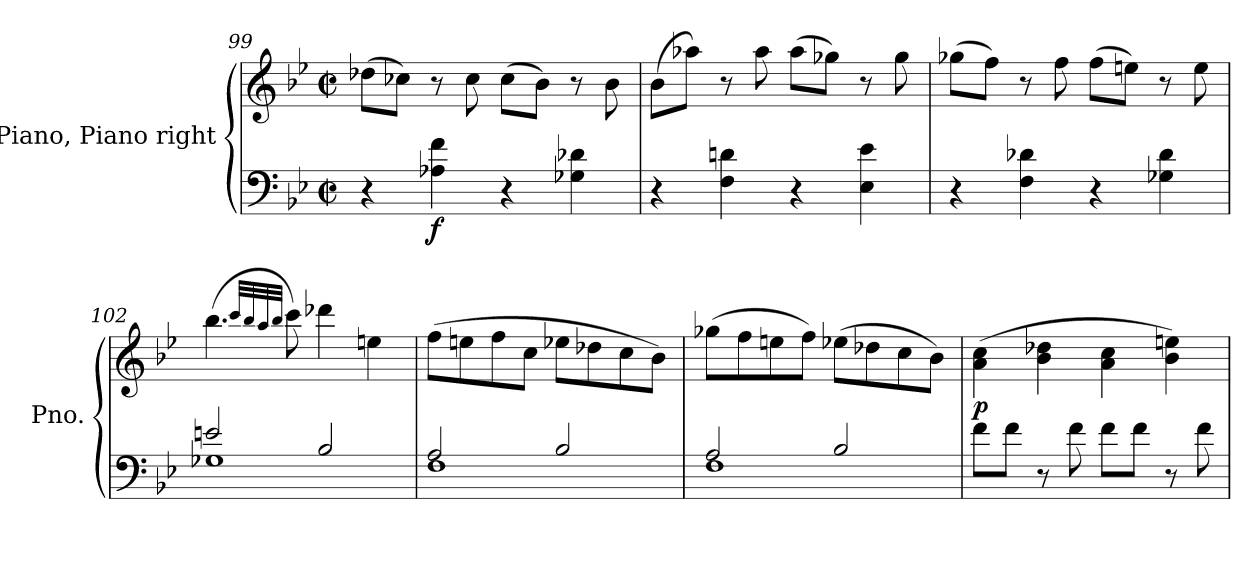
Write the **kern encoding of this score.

**kern	**kern	**dynam
*part1	*part1	*part1
*staff2	*staff1	*staff1/2
*I"Piano, Piano right	*	*
*I'Pno.	*	*
*clefF4	*clefG2	*
*k[b-e-]	*k[b-e-]	*
*M2/2	*M2/2	*
*met(c|)	*met(c|)	*
=99	=99	=99
4r	(>8dd-X\L	.
.	8cc-X\J)	.
!	!	!LO:DY:b=2
4A-X\ 4f\	8r	f
.	8cc-\	.
4r	(>8cc-\L	.
.	8b-\J)	.
4G-X\ 4d-X\	8r	.
.	8b-\	.
=100	=100	=100
4r	(>8b-\L	.
.	8aa-X\J)	.
4F\ 4dn\	8r	.
.	8aa-\	.
4r	(>8aa-\L	.
.	8gg-X\J)	.
4E-\ 4e-\	8r	.
.	8gg-\	.
!!LO:LB:g=z
=101	=101	=101
4r	(>8gg-X\L	.
.	8ff\J)	.
4F\ 4d-X\	8r	.
.	8ff\	.
4r	(>8ff\L	.
.	8een\J)	.
4G-X\ 4d-\	8r	.
.	8ee\	.
=102	=102	=102
*^	*	*
2en/	1G-X	(>4.bb-\	.
.	.	32qccc/LLL	.
.	.	32qbb-/	.
.	.	32qaa/	.
.	.	32qbb-/JJJ	.
.	.	8ccc\)	.
2B-/	.	4ddd-X\	.
.	.	4een\	.
=103	=103	=103	=103
2A/	1F	(>8ff\L	.
.	.	8een\	.
.	.	8ff\	.
.	.	8cc\J	.
2B-/	.	8ee-X\L	.
.	.	8dd-X\	.
.	.	8cc\	.
.	.	8b-\J)	.
=104	=104	=104	=104
2A/	1F	(>8gg-X\L	.
.	.	8ff\	.
.	.	8een\	.
.	.	8ff\J)	.
2B-/	.	(>8ee-X\L	.
.	.	8dd-X\	.
.	.	8cc\	.
.	.	8b-\J)	.
*v	*v	*	*
!!LO:PB:g=z
=105	=105	=105
!	!	!LO:DY:b
8f\L	(>4a\ 4cc\	p
8f\J	.	.
8r	4b-\ 4dd-X\	.
8f\	.	.
8f\L	4a\ 4cc\	.
8f\J	.	.
8r	4b-\ 4een\)	.
8f\	.	.
=	=	=
*-	*-	*-
